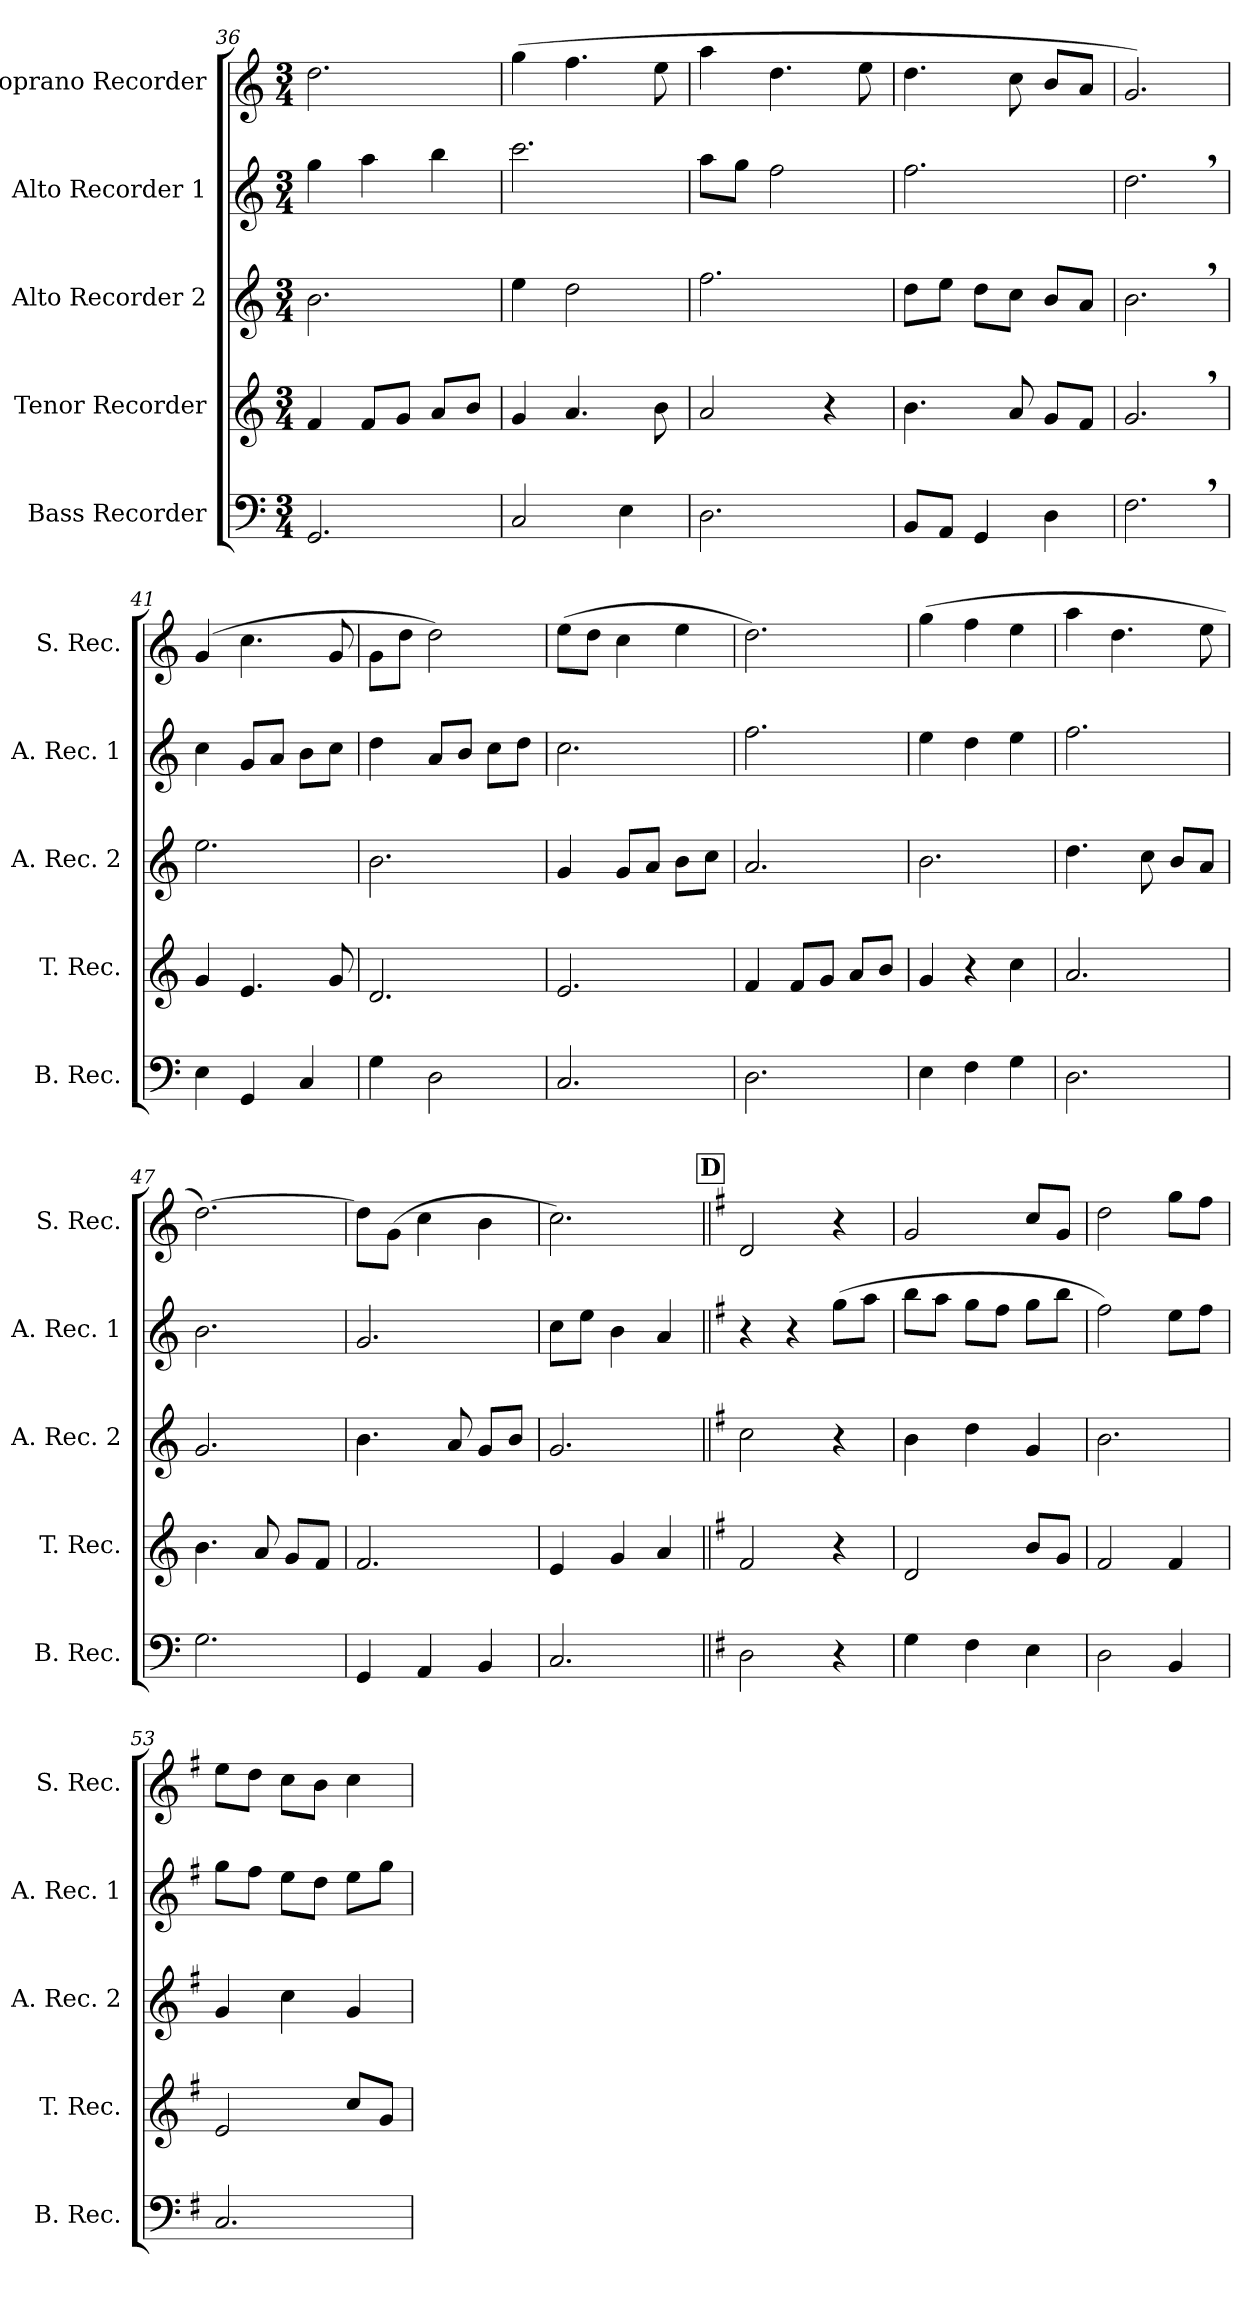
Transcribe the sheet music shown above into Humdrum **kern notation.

**kern	**kern	**kern	**kern	**kern
*part5	*part4	*part3	*part2	*part1
*staff5	*staff4	*staff3	*staff2	*staff1
*I"Bass Recorder	*I"Tenor Recorder	*I"Alto Recorder 2	*I"Alto Recorder 1	*I"Soprano Recorder
*I'B. Rec.	*I'T. Rec.	*I'A. Rec. 2	*I'A. Rec. 1	*I'S. Rec.
*clefF4	*clefG2	*clefG2	*clefG2	*clefG2
*ITrd-7c-12	*	*	*	*ITrd-7c-12
*k[]	*k[]	*k[]	*k[]	*k[]
*C:	*C:	*C:	*C:	*C:
*M3/4	*M3/4	*M3/4	*M3/4	*M3/4
=36	=36	=36	=36	=36
2.G/	4f/	2.b\	4gg\	2.ddd\
.	8f/L	.	4aa\	.
.	8g/J	.	.	.
.	8a/L	.	4bb\	.
.	8b/J	.	.	.
=37	=37	=37	=37	=37
2c/	4g/	4ee\	2.ccc\	(>4ggg\
.	4.a/	2dd\	.	4.fff\
4e\	.	.	.	.
.	8b\	.	.	8eee\
=38	=38	=38	=38	=38
2.d\	2a/	2.ff\	8aa\L	4aaa\
.	.	.	8gg\J	.
.	.	.	2ff\	4.ddd\
.	4r	.	.	.
.	.	.	.	8eee\
=39	=39	=39	=39	=39
8B/L	4.b\	8dd\L	2.ff\	4.ddd\
8A/J	.	8ee\J	.	.
4G/	.	8dd\L	.	.
.	8a/	8cc\J	.	8ccc\
4d\	8g/L	8b/L	.	8bb/L
.	8f/J	8a/J	.	8aa/J
!!LO:LB:g=z
=40	=40	=40	=40	=40
2.f,>\	2.g,>/	2.b,>\	2.dd,>\	2.gg/)
=41	=41	=41	=41	=41
4e\	4g/	2.ee\	4cc\	(4gg/
4G/	4.e/	.	8g/L	4.ccc\
.	.	.	8a/J	.
4c/	.	.	8b\L	.
.	8g/	.	8cc\J	8gg/
=42	=42	=42	=42	=42
4g\	2.d/	2.b\	4dd\	8gg\L
.	.	.	.	8ddd\J
2d\	.	.	8a/L	2ddd\)
.	.	.	8b/J	.
.	.	.	8cc\L	.
.	.	.	8dd\J	.
=43	=43	=43	=43	=43
2.c/	2.e/	4g/	2.cc\	(>8eee\L
.	.	.	.	8ddd\J
.	.	8g/L	.	4ccc\
.	.	8a/J	.	.
.	.	8b\L	.	4eee\
.	.	8cc\J	.	.
=44	=44	=44	=44	=44
2.d\	4f/	2.a/	2.ff\	2.ddd\)
.	8f/L	.	.	.
.	8g/J	.	.	.
.	8a/L	.	.	.
.	8b/J	.	.	.
=45	=45	=45	=45	=45
4e\	4g/	2.b\	4ee\	(>4ggg\
4f\	4r	.	4dd\	4fff\
4g\	4cc\	.	4ee\	4eee\
=46	=46	=46	=46	=46
2.d\	2.a/	4.dd\	2.ff\	4aaa\
.	.	.	.	4.ddd\
.	.	8cc\	.	.
.	.	8b/L	.	.
.	.	8a/J	.	8eee\
=47	=47	=47	=47	=47
2.g\	4.b\	2.g/	2.b\	[2.ddd\)
.	8a/	.	.	.
.	8g/L	.	.	.
.	8f/J	.	.	.
!!LO:PB:g=z
=48	=48	=48	=48	=48
4G/	2.f/	4.b\	2.g/	8ddd\L]
.	.	.	.	(>8gg\J
4A/	.	.	.	4ccc\
.	.	8a/	.	.
4B/	.	8g/L	.	4bb\
.	.	8b/J	.	.
=49	=49	=49	=49	=49
2.c/	4e/	2.g/	8cc\L	2.ccc\)
.	.	.	8ee\J	.
.	4g/	.	4b\	.
.	4a/	.	4a/	.
!!LO:REH:place=s1:a:B:fs=7.6:t=D
=50||	=50||	=50||	=50||	=50||
*k[f#]	*k[f#]	*k[f#]	*k[f#]	*k[f#]
*G:	*G:	*G:	*G:	*G:
2d\	2f#/	2cc\	4r	2dd/
.	.	.	4r	.
4r	4r	4r	(>8gg\L	4r
.	.	.	8aa\J	.
=51	=51	=51	=51	=51
4g\	2d/	4b\	8bb\L	2gg/
.	.	.	8aa\J	.
4f#\	.	4dd\	8gg\L	.
.	.	.	8ff#\J	.
4e\	8b/L	4g/	8gg\L	8ccc/L
.	8g/J	.	8bb\J	8gg/J
=52	=52	=52	=52	=52
2d\	2f#/	2.b\	2ff#\)	2ddd\
4B/	4f#/	.	8ee\L	8ggg\L
.	.	.	8ff#\J	8fff#\J
=53	=53	=53	=53	=53
2.c/	2e/	4g/	8gg\L	8eee\L
.	.	.	8ff#\J	8ddd\J
.	.	4cc\	8ee\L	8ccc\L
.	.	.	8dd\J	8bb\J
.	8cc/L	4g/	8ee\L	4ccc\
.	8g/J	.	8gg\J	.
=	=	=	=	=
*-	*-	*-	*-	*-
